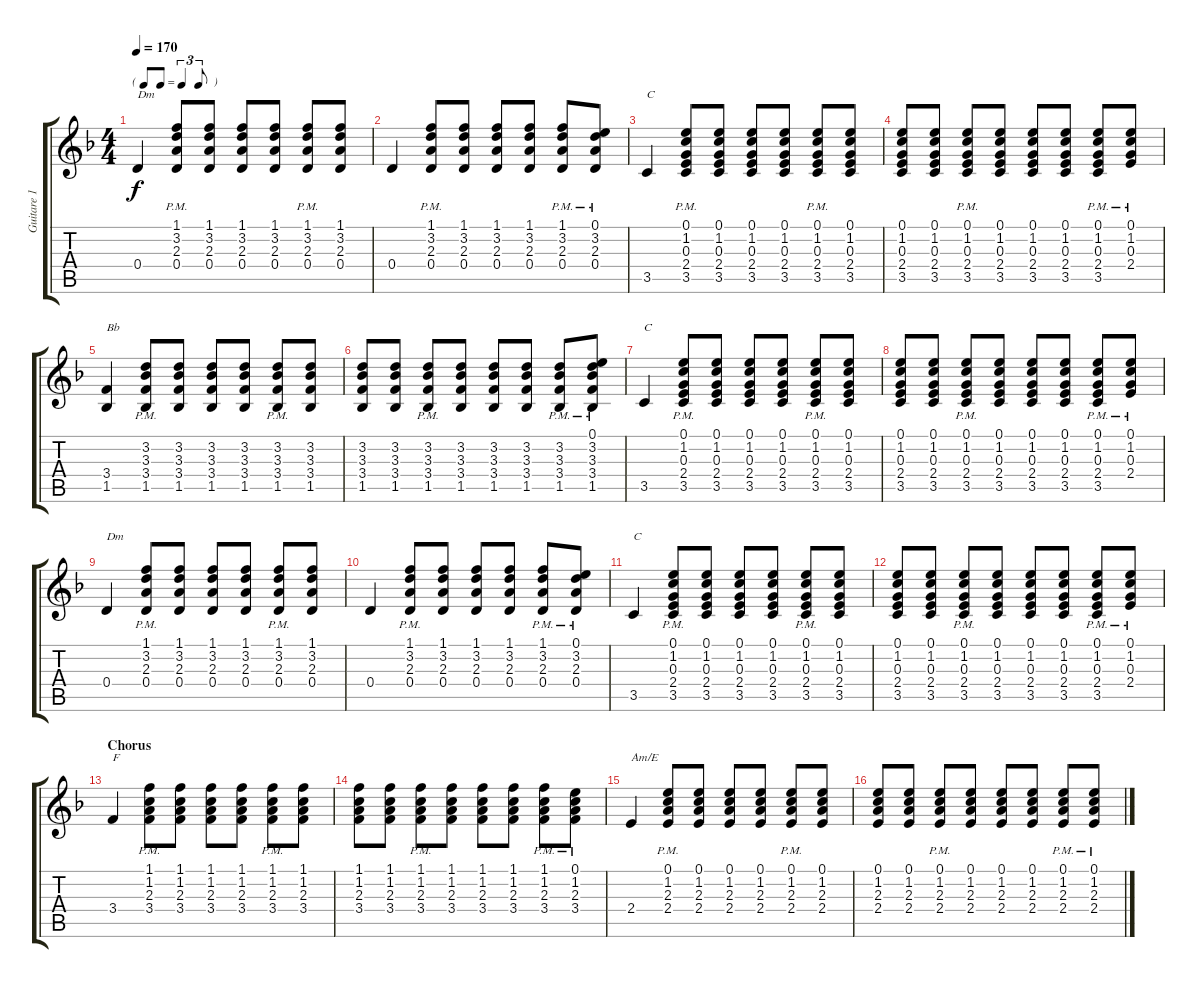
\track ("Guitare 1" "Guitare 1") {instrument acousticguitarsteel}
\staff {score tabs}
\tuning (E4 B3 G3 D3 A2 E2) {hide}
\ts (4 4)
\tf triplet8th
\tempo 170
\clef g2
\ks f
0.4.4{txt "Dm" dy f} (1.1{pm} 3.2{pm} 2.3{pm} 0.4{pm}).8 (1.1 3.2 2.3 0.4).8 (1.1 3.2 2.3 0.4).8 (1.1 3.2 2.3 0.4).8 (1.1{pm} 3.2{pm} 2.3{pm} 0.4{pm}).8 (1.1 3.2 2.3 0.4).8 |
0.4.4 (1.1{pm} 3.2{pm} 2.3{pm} 0.4{pm}).8 (1.1 3.2 2.3 0.4).8 (1.1 3.2 2.3 0.4).8 (1.1 3.2 2.3 0.4).8 (1.1{pm} 3.2{pm} 2.3{pm} 0.4{pm}).8 (0.1 3.2{pm} 2.3{pm} 0.4{pm}).8 |
3.5.4{txt "C"} (0.1{pm} 1.2{pm} 0.3{pm} 2.4{pm} 3.5{pm}).8 (0.1 1.2 0.3 2.4 3.5).8 (0.1 1.2 0.3 2.4 3.5).8 (0.1 1.2 0.3 2.4 3.5).8 (0.1{pm} 1.2{pm} 0.3{pm} 2.4{pm} 3.5{pm}).8 (0.1 1.2 0.3 2.4 3.5).8 |
(0.1 1.2 0.3 2.4 3.5).8 (0.1 1.2 0.3 2.4 3.5).8 (0.1{pm} 1.2{pm} 0.3{pm} 2.4{pm} 3.5{pm}).8 (0.1 1.2 0.3 2.4 3.5).8 (0.1 1.2 0.3 2.4 3.5).8 (0.1 1.2 0.3 2.4 3.5).8 (0.1{pm} 1.2{pm} 0.3{pm} 2.4{pm} 3.5{pm}).8 (0.1 1.2{pm} 0.3{pm} 2.4{pm}).8 |
(3.4 1.5).4{txt "Bb"} (3.2{pm} 3.3{pm} 3.4{pm} 1.5{pm}).8 (3.2 3.3 3.4 1.5).8 (3.2 3.3 3.4 1.5).8 (3.2 3.3 3.4 1.5).8 (3.2{pm} 3.3{pm} 3.4{pm} 1.5{pm}).8 (3.2 3.3 3.4 1.5).8 |
(3.2 3.3 3.4 1.5).8 (3.2 3.3 3.4 1.5).8 (3.2{pm} 3.3{pm} 3.4{pm} 1.5{pm}).8 (3.2 3.3 3.4 1.5).8 (3.2 3.3 3.4 1.5).8 (3.2 3.3 3.4 1.5).8 (3.2{pm} 3.3{pm} 3.4{pm} 1.5{pm}).8 (0.1 3.2{pm} 3.3{pm} 3.4{pm} 1.5{pm}).8 |
3.5.4{txt "C"} (0.1{pm} 1.2{pm} 0.3{pm} 2.4{pm} 3.5{pm}).8 (0.1 1.2 0.3 2.4 3.5).8 (0.1 1.2 0.3 2.4 3.5).8 (0.1 1.2 0.3 2.4 3.5).8 (0.1{pm} 1.2{pm} 0.3{pm} 2.4{pm} 3.5{pm}).8 (0.1 1.2 0.3 2.4 3.5).8 |
(0.1 1.2 0.3 2.4 3.5).8 (0.1 1.2 0.3 2.4 3.5).8 (0.1{pm} 1.2{pm} 0.3{pm} 2.4{pm} 3.5{pm}).8 (0.1 1.2 0.3 2.4 3.5).8 (0.1 1.2 0.3 2.4 3.5).8 (0.1 1.2 0.3 2.4 3.5).8 (0.1{pm} 1.2{pm} 0.3{pm} 2.4{pm} 3.5{pm}).8 (0.1 1.2{pm} 0.3{pm} 2.4{pm}).8 |
0.4.4{txt "Dm"} (1.1{pm} 3.2{pm} 2.3{pm} 0.4{pm}).8 (1.1 3.2 2.3 0.4).8 (1.1 3.2 2.3 0.4).8 (1.1 3.2 2.3 0.4).8 (1.1{pm} 3.2{pm} 2.3{pm} 0.4{pm}).8 (1.1 3.2 2.3 0.4).8 |
0.4.4 (1.1{pm} 3.2{pm} 2.3{pm} 0.4{pm}).8 (1.1 3.2 2.3 0.4).8 (1.1 3.2 2.3 0.4).8 (1.1 3.2 2.3 0.4).8 (1.1{pm} 3.2{pm} 2.3{pm} 0.4{pm}).8 (0.1 3.2{pm} 2.3{pm} 0.4{pm}).8 |
3.5.4{txt "C"} (0.1{pm} 1.2{pm} 0.3{pm} 2.4{pm} 3.5{pm}).8 (0.1 1.2 0.3 2.4 3.5).8 (0.1 1.2 0.3 2.4 3.5).8 (0.1 1.2 0.3 2.4 3.5).8 (0.1{pm} 1.2{pm} 0.3{pm} 2.4{pm} 3.5{pm}).8 (0.1 1.2 0.3 2.4 3.5).8 |
(0.1 1.2 0.3 2.4 3.5).8 (0.1 1.2 0.3 2.4 3.5).8 (0.1{pm} 1.2{pm} 0.3{pm} 2.4{pm} 3.5{pm}).8 (0.1 1.2 0.3 2.4 3.5).8 (0.1 1.2 0.3 2.4 3.5).8 (0.1 1.2 0.3 2.4 3.5).8 (0.1{pm} 1.2{pm} 0.3{pm} 2.4{pm} 3.5{pm}).8 (0.1 1.2{pm} 0.3{pm} 2.4{pm}).8 |
\section ("" "Chorus")
3.4.4{txt "F"} (1.1{pm} 1.2{pm} 2.3{pm} 3.4{pm}).8 (1.1 1.2 2.3 3.4).8 (1.1 1.2 2.3 3.4).8 (1.1 1.2 2.3 3.4).8 (1.1{pm} 1.2{pm} 2.3{pm} 3.4{pm}).8 (1.1 1.2 2.3 3.4).8 |
(1.1 1.2 2.3 3.4).8 (1.1 1.2 2.3 3.4).8 (1.1{pm} 1.2{pm} 2.3{pm} 3.4{pm}).8 (1.1 1.2 2.3 3.4).8 (1.1 1.2 2.3 3.4).8 (1.1 1.2 2.3 3.4).8 (1.1{pm} 1.2{pm} 2.3{pm} 3.4{pm}).8 (0.1 1.2{pm} 2.3{pm} 3.4{pm}).8 |
2.4.4{txt "Am/E"} (0.1{pm} 1.2{pm} 2.3{pm} 2.4{pm}).8 (0.1 1.2 2.3 2.4).8 (0.1 1.2 2.3 2.4).8 (0.1 1.2 2.3 2.4).8 (0.1{pm} 1.2{pm} 2.3{pm} 2.4{pm}).8 (0.1 1.2 2.3 2.4).8 |
(0.1 1.2 2.3 2.4).8 (0.1 1.2 2.3 2.4).8 (0.1{pm} 1.2{pm} 2.3{pm} 2.4{pm}).8 (0.1 1.2 2.3 2.4).8 (0.1 1.2 2.3 2.4).8 (0.1 1.2 2.3 2.4).8 (0.1{pm} 1.2{pm} 2.3{pm} 2.4{pm}).8 (0.1 1.2{pm} 2.3{pm} 2.4{pm}).8
